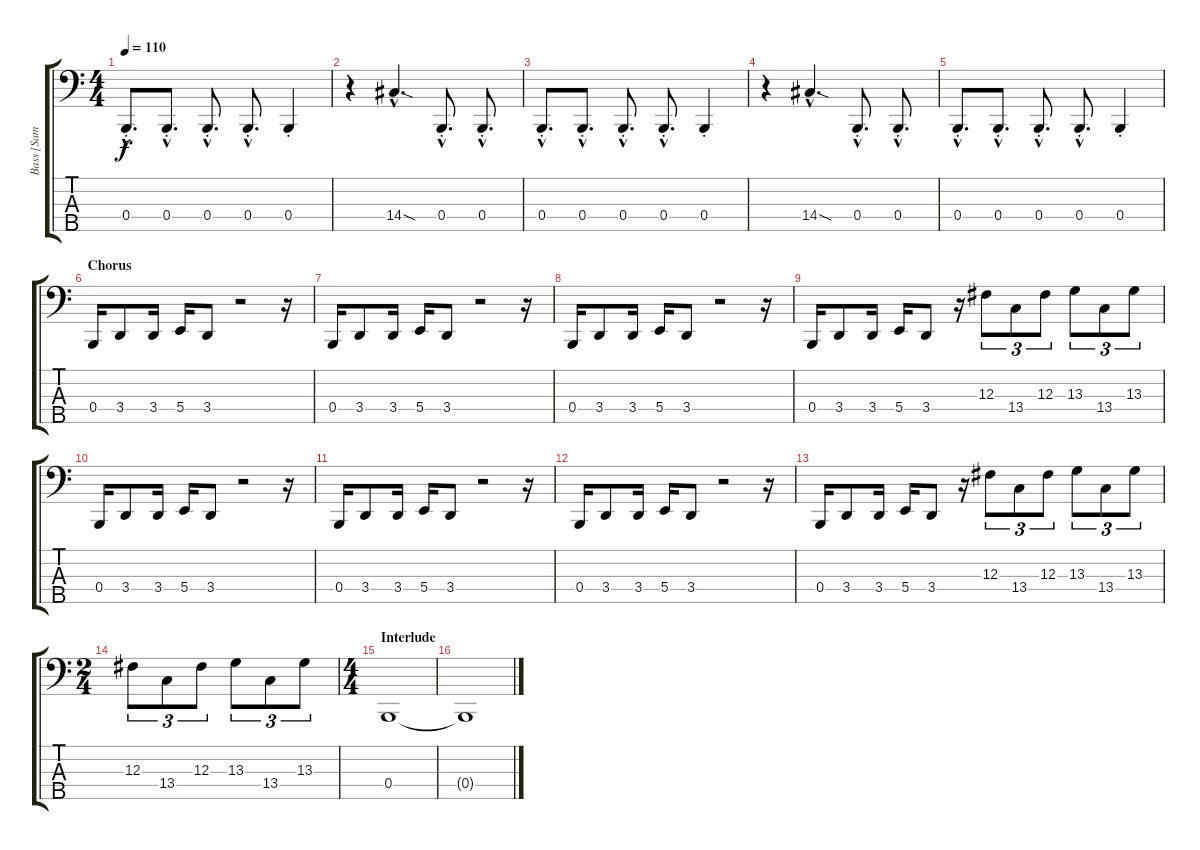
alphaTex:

\track ("Bass [Sam Rivers]" "Bass [Sam ") {instrument electricbassfinger}
\staff {score tabs}
\tuning (E2 B1 Gb1 B0 Bb0) {hide}
\ts (4 4)
\tempo 110
\clef f4
\ks c
0.4{hac st}.8{d dy f} 0.4{hac st}.8{d} 0.4{hac st}.8{d} 0.4{hac st}.8{d} 0.4{st}.4 |
r.4 14.4{sod hac}.4{d} 0.4{hac st}.8{d} 0.4{hac st}.8{d} |
0.4{hac st}.8{d} 0.4{hac st}.8{d} 0.4{hac st}.8{d} 0.4{hac st}.8{d} 0.4{st}.4 |
r.4 14.4{sod hac}.4{d} 0.4{hac st}.8{d} 0.4{hac st}.8{d} |
0.4{hac st}.8{d} 0.4{hac st}.8{d} 0.4{hac st}.8{d} 0.4{hac st}.8{d} 0.4{st}.4 |
\section ("" "Chorus")
0.4.16 3.4.8 3.4.16 5.4.16 3.4.8 r.2 r.16 |
0.4.16 3.4.8 3.4.16 5.4.16 3.4.8 r.2 r.16 |
0.4.16 3.4.8 3.4.16 5.4.16 3.4.8 r.2 r.16 |
0.4.16 3.4.8 3.4.16 5.4.16 3.4.8 r.16 12.3.8{tu (3 2)} 13.4.8{tu (3 2)} 12.3.8{tu (3 2)} 13.3.8{tu (3 2)} 13.4.8{tu (3 2)} 13.3.8{tu (3 2)} |
0.4.16 3.4.8 3.4.16 5.4.16 3.4.8 r.2 r.16 |
0.4.16 3.4.8 3.4.16 5.4.16 3.4.8 r.2 r.16 |
0.4.16 3.4.8 3.4.16 5.4.16 3.4.8 r.2 r.16 |
0.4.16 3.4.8 3.4.16 5.4.16 3.4.8 r.16 12.3.8{tu (3 2)} 13.4.8{tu (3 2)} 12.3.8{tu (3 2)} 13.3.8{tu (3 2)} 13.4.8{tu (3 2)} 13.3.8{tu (3 2)} |
\ts (2 4)
12.3.8{tu (3 2)} 13.4.8{tu (3 2)} 12.3.8{tu (3 2)} 13.3.8{tu (3 2)} 13.4.8{tu (3 2)} 13.3.8{tu (3 2)} |
\ts (4 4)
\section ("" "Interlude")
0.4.1 |
0.4{t}.1
